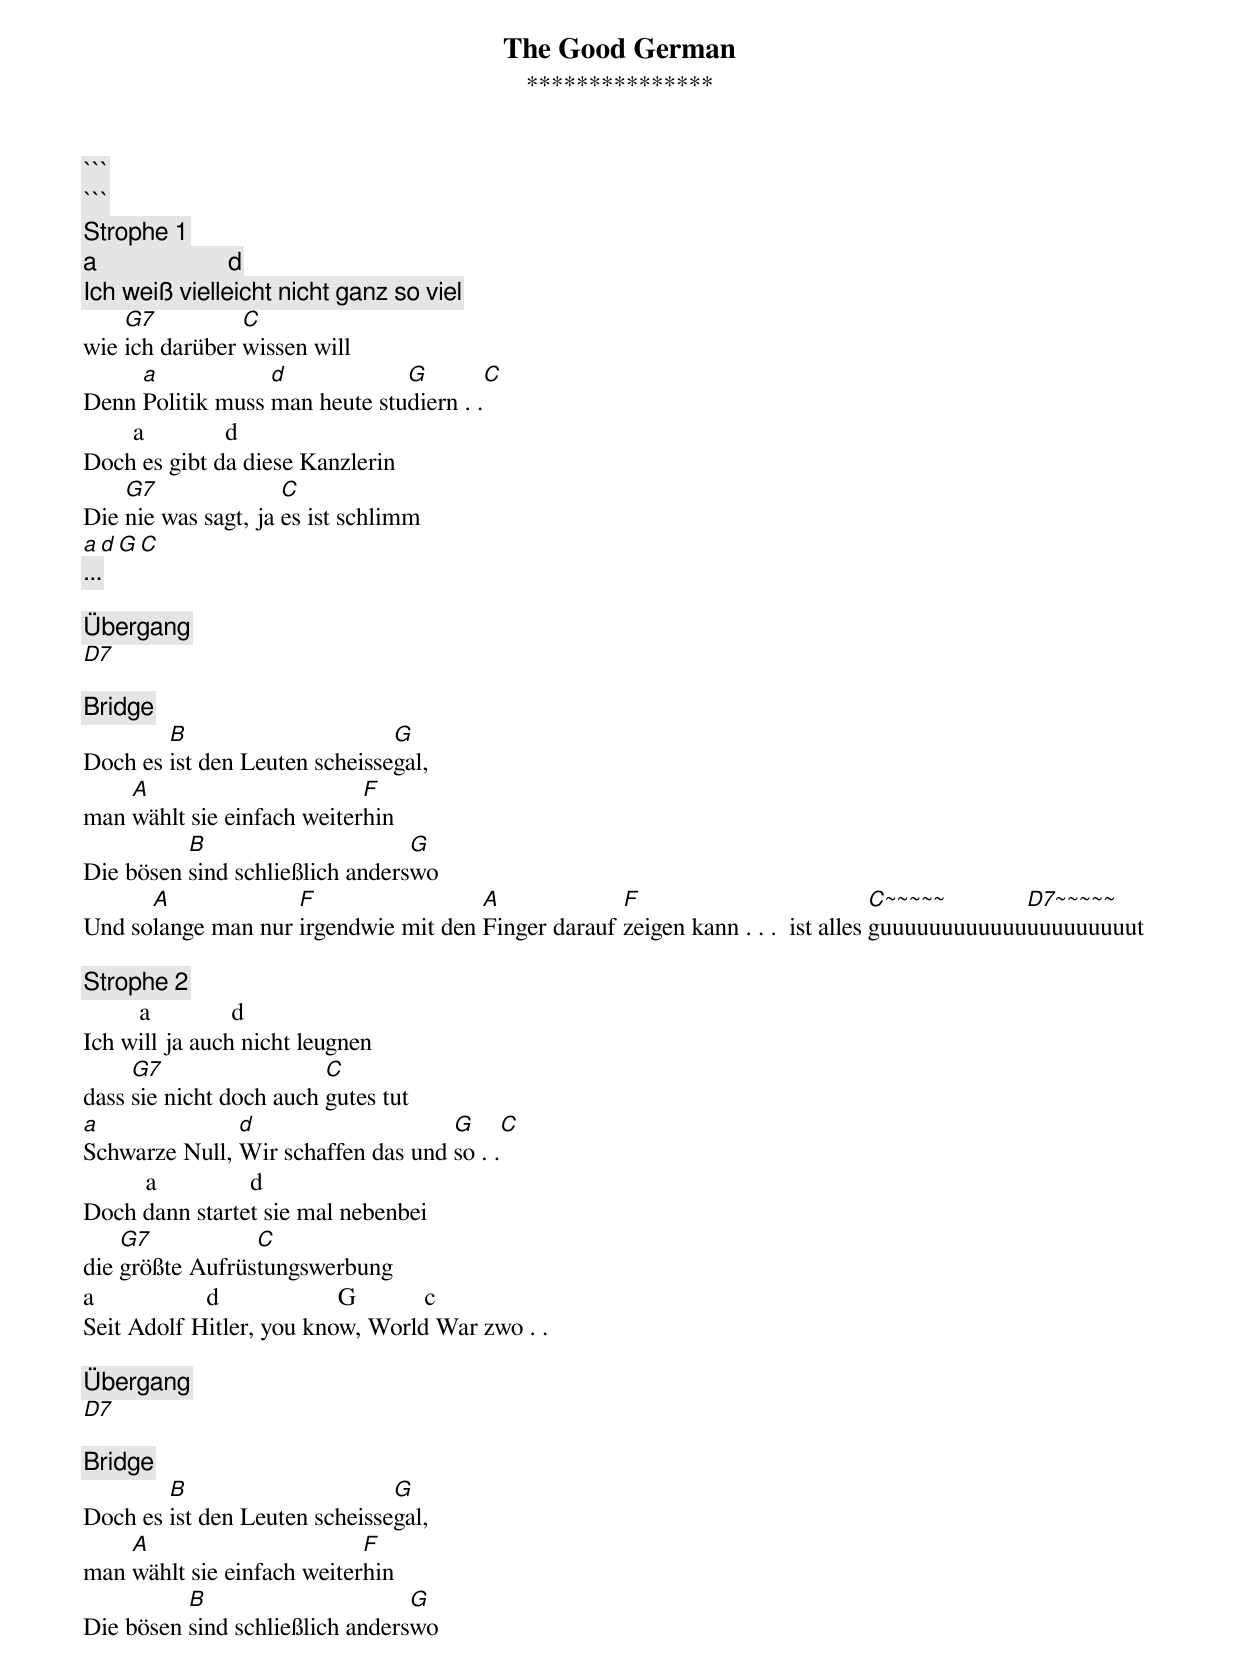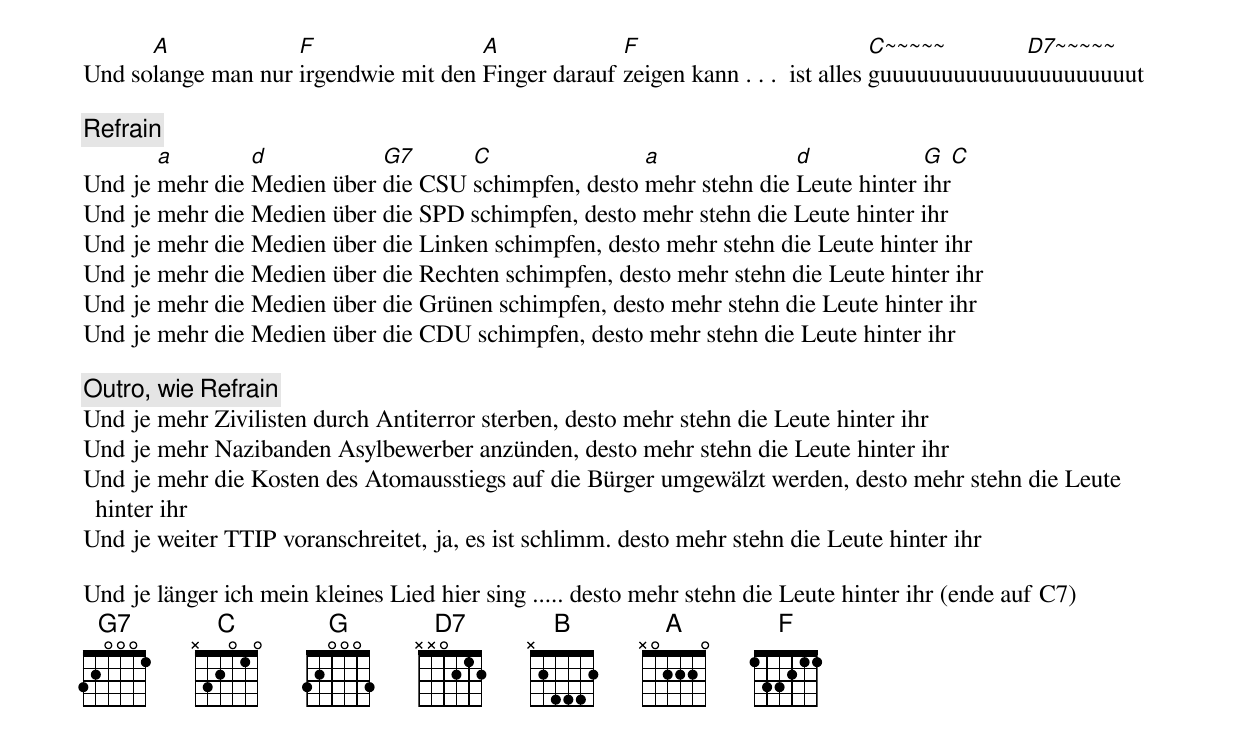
The Good German
***************
```
```
[Strophe 1]
    a                     d
Ich weiß vielleicht nicht ganz so viel
    G7          C
wie ich darüber wissen will
     a            d            G           C
Denn Politik muss man heute studiern . .
        a             d
Doch es gibt da diese Kanzlerin
    G7               C
Die nie was sagt, ja es ist schlimm
    a               d                 G         C
[ ... ]

[Übergang]
D7

[Bridge]
        B                      G
Doch es ist den Leuten scheissegal,
    A                       F
man wählt sie einfach weiterhin
          B                      G
Die bösen sind schließlich anderswo
      A             F                 A             F                            C~~~~~       D7~~~~~
Und solange man nur irgendwie mit den Finger darauf zeigen kann . . .  ist alles guuuuuuuuuuuuuuuuuuuuut

[Strophe 2]
         a             d
Ich will ja auch nicht leugnen
     G7                  C
dass sie nicht doch auch gutes tut
a              d                    G          C
Schwarze Null, Wir schaffen das und so . .
          a               d
Doch dann startet sie mal nebenbei
    G7           C
die größte Aufrüstungswerbung
a                  d                   G           c
Seit Adolf Hitler, you know, World War zwo . .

[Übergang]
D7

[Bridge]
        B                      G
Doch es ist den Leuten scheissegal,
    A                       F
man wählt sie einfach weiterhin
          B                      G
Die bösen sind schließlich anderswo
      A             F                 A             F                            C~~~~~       D7~~~~~
Und solange man nur irgendwie mit den Finger darauf zeigen kann . . .  ist alles guuuuuuuuuuuuuuuuuuuuut

[Refrain]
       a        d           G7      C                a              d            G           C
Und je mehr die Medien über die CSU schimpfen, desto mehr stehn die Leute hinter ihr
Und je mehr die Medien über die SPD schimpfen, desto mehr stehn die Leute hinter ihr
Und je mehr die Medien über die Linken schimpfen, desto mehr stehn die Leute hinter ihr
Und je mehr die Medien über die Rechten schimpfen, desto mehr stehn die Leute hinter ihr
Und je mehr die Medien über die Grünen schimpfen, desto mehr stehn die Leute hinter ihr
Und je mehr die Medien über die CDU schimpfen, desto mehr stehn die Leute hinter ihr

[Outro, wie Refrain]
Und je mehr Zivilisten durch Antiterror sterben, desto mehr stehn die Leute hinter ihr
Und je mehr Nazibanden Asylbewerber anzünden, desto mehr stehn die Leute hinter ihr
Und je mehr die Kosten des Atomausstiegs auf die Bürger umgewälzt werden, desto mehr stehn die Leute hinter ihr
Und je weiter TTIP voranschreitet, ja, es ist schlimm. desto mehr stehn die Leute hinter ihr

Und je länger ich mein kleines Lied hier sing ..... desto mehr stehn die Leute hinter ihr (ende auf C7)
